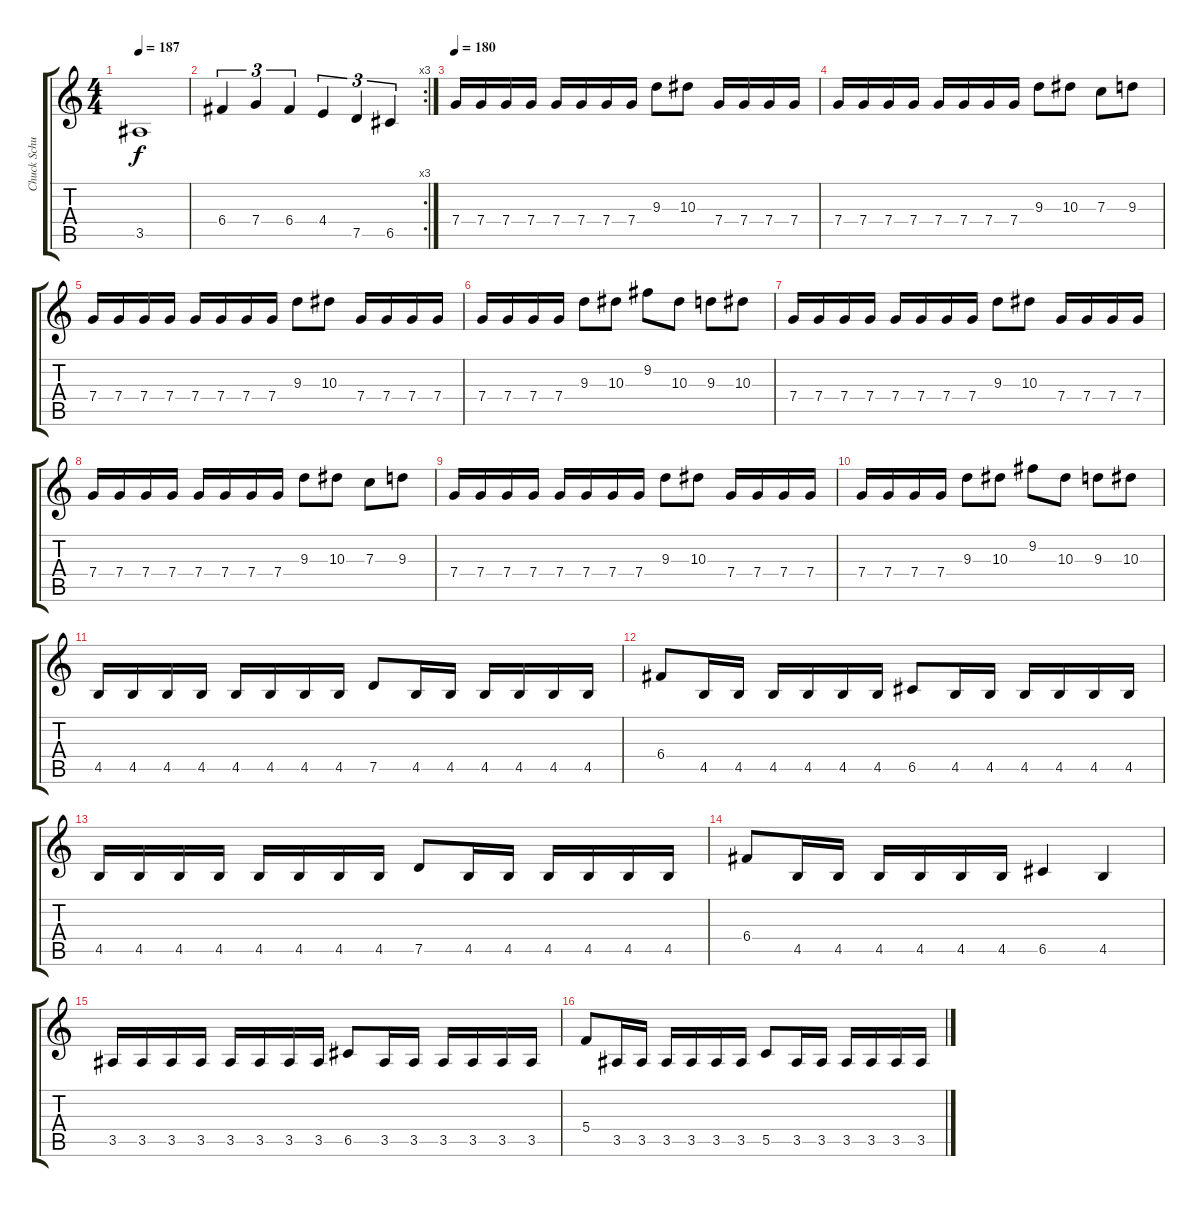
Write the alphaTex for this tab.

\track ("Chuck Schuldiner" "Chuck Schu") {instrument distortionguitar}
\staff {score tabs}
\tuning (D4 A3 F3 C3 G2 D2) {hide}
\ts (4 4)
\tempo 187
\clef g2
\ks c
3.5.1{dy f} |
\rc 3
6.4.4{tu (3 2)} 7.4.4{tu (3 2)} 6.4.4{tu (3 2)} 4.4.4{tu (3 2)} 7.5.4{tu (3 2)} 6.5.4{tu (3 2)} |
\tempo 180
7.4.16 7.4.16 7.4.16 7.4.16 7.4.16 7.4.16 7.4.16 7.4.16 9.3.8 10.3.8 7.4.16 7.4.16 7.4.16 7.4.16 |
7.4.16 7.4.16 7.4.16 7.4.16 7.4.16 7.4.16 7.4.16 7.4.16 9.3.8 10.3.8 7.3.8 9.3.8 |
7.4.16 7.4.16 7.4.16 7.4.16 7.4.16 7.4.16 7.4.16 7.4.16 9.3.8 10.3.8 7.4.16 7.4.16 7.4.16 7.4.16 |
7.4.16 7.4.16 7.4.16 7.4.16 9.3.8 10.3.8 9.2.8 10.3.8 9.3.8 10.3.8 |
7.4.16 7.4.16 7.4.16 7.4.16 7.4.16 7.4.16 7.4.16 7.4.16 9.3.8 10.3.8 7.4.16 7.4.16 7.4.16 7.4.16 |
7.4.16 7.4.16 7.4.16 7.4.16 7.4.16 7.4.16 7.4.16 7.4.16 9.3.8 10.3.8 7.3.8 9.3.8 |
7.4.16 7.4.16 7.4.16 7.4.16 7.4.16 7.4.16 7.4.16 7.4.16 9.3.8 10.3.8 7.4.16 7.4.16 7.4.16 7.4.16 |
7.4.16 7.4.16 7.4.16 7.4.16 9.3.8 10.3.8 9.2.8 10.3.8 9.3.8 10.3.8 |
4.5.16 4.5.16 4.5.16 4.5.16 4.5.16 4.5.16 4.5.16 4.5.16 7.5.8 4.5.16 4.5.16 4.5.16 4.5.16 4.5.16 4.5.16 |
6.4.8 4.5.16 4.5.16 4.5.16 4.5.16 4.5.16 4.5.16 6.5.8 4.5.16 4.5.16 4.5.16 4.5.16 4.5.16 4.5.16 |
4.5.16 4.5.16 4.5.16 4.5.16 4.5.16 4.5.16 4.5.16 4.5.16 7.5.8 4.5.16 4.5.16 4.5.16 4.5.16 4.5.16 4.5.16 |
6.4.8 4.5.16 4.5.16 4.5.16 4.5.16 4.5.16 4.5.16 6.5.4 4.5.4 |
3.5.16 3.5.16 3.5.16 3.5.16 3.5.16 3.5.16 3.5.16 3.5.16 6.5.8 3.5.16 3.5.16 3.5.16 3.5.16 3.5.16 3.5.16 |
5.4.8 3.5.16 3.5.16 3.5.16 3.5.16 3.5.16 3.5.16 5.5.8 3.5.16 3.5.16 3.5.16 3.5.16 3.5.16 3.5.16
